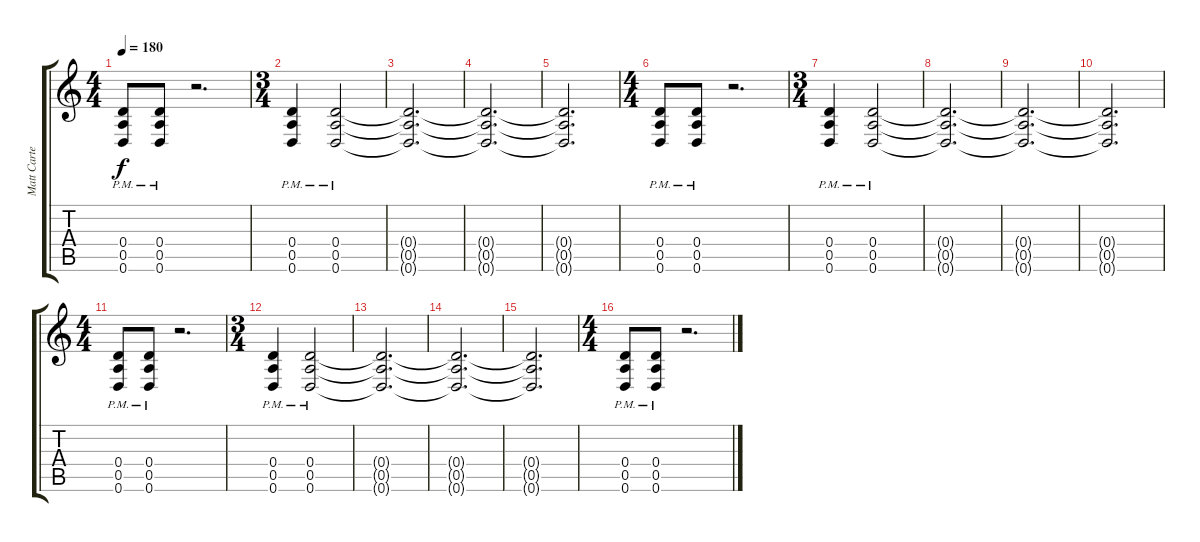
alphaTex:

\track ("Matt Carter Right" "Matt Carte") {instrument distortionguitar}
\staff {score tabs}
\tuning (E4 B3 G3 D3 A2 D2) {hide}
\ts (4 4)
\tempo 180
\clef g2
\ks c
(0.4{pm} 0.5{pm} 0.6{pm}).8{dy f} (0.4{pm} 0.5{pm} 0.6{pm}).8 r.2{d} |
\ts (3 4)
(0.4{pm} 0.5{pm} 0.6{pm}).4 (0.4{pm} 0.5{pm} 0.6{pm}).2 |
(0.4{t} 0.5{t} 0.6{t}).2{d} |
(0.4{t} 0.5{t} 0.6{t}).2{d} |
(0.4{t} 0.5{t} 0.6{t}).2{d} |
\ts (4 4)
(0.4{pm} 0.5{pm} 0.6{pm}).8 (0.4{pm} 0.5{pm} 0.6{pm}).8 r.2{d} |
\ts (3 4)
(0.4{pm} 0.5{pm} 0.6{pm}).4 (0.4{pm} 0.5{pm} 0.6{pm}).2 |
(0.4{t} 0.5{t} 0.6{t}).2{d} |
(0.4{t} 0.5{t} 0.6{t}).2{d} |
(0.4{t} 0.5{t} 0.6{t}).2{d} |
\ts (4 4)
(0.4{pm} 0.5{pm} 0.6{pm}).8 (0.4{pm} 0.5{pm} 0.6{pm}).8 r.2{d} |
\ts (3 4)
(0.4{pm} 0.5{pm} 0.6{pm}).4 (0.4{pm} 0.5{pm} 0.6{pm}).2 |
(0.4{t} 0.5{t} 0.6{t}).2{d} |
(0.4{t} 0.5{t} 0.6{t}).2{d} |
(0.4{t} 0.5{t} 0.6{t}).2{d} |
\ts (4 4)
(0.4{pm} 0.5{pm} 0.6{pm}).8 (0.4{pm} 0.5{pm} 0.6{pm}).8 r.2{d}
